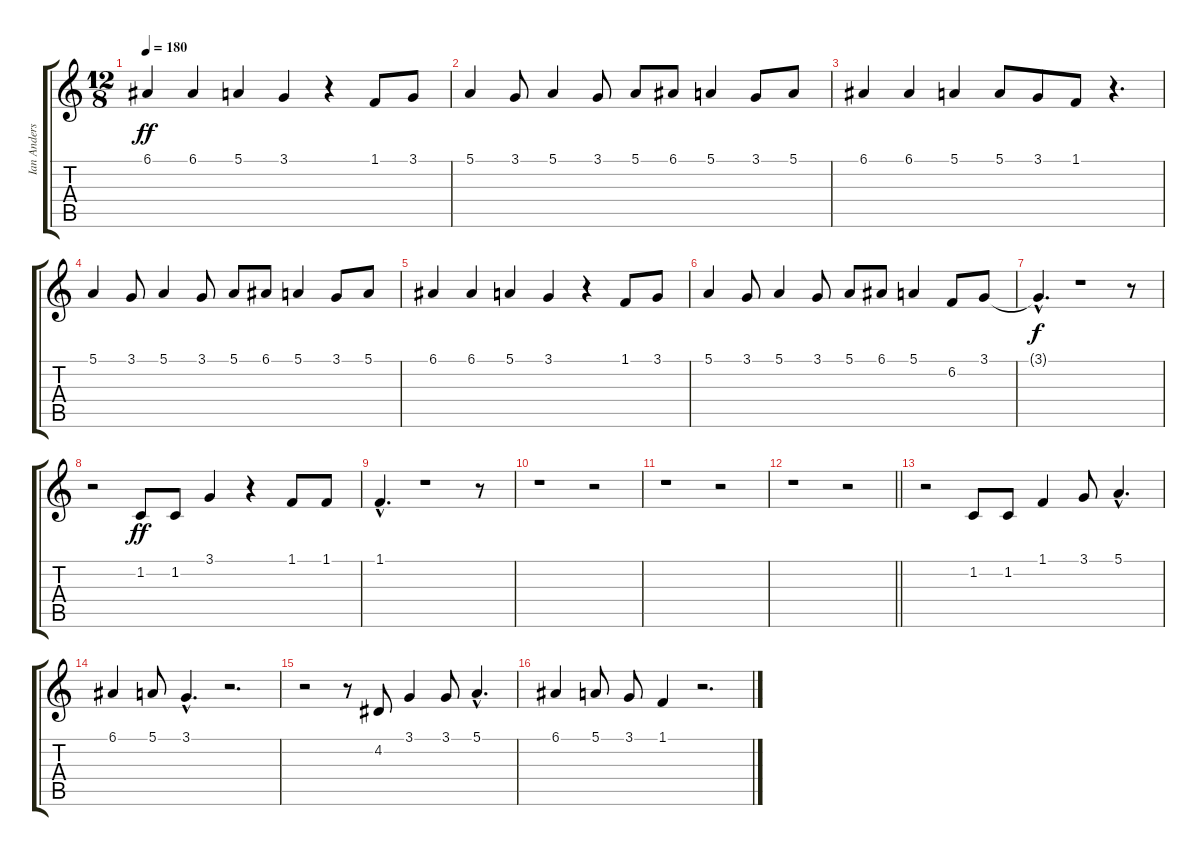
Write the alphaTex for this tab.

\track ("Ian Anderson (vocals)" "Ian Anders") {instrument stringensemble1}
\staff {score tabs}
\tuning (E4 B3 G3 D3 A2 E2) {hide}
\ts (12 8)
\tempo 180
\clef g2
\ks c
6.1.4{dy ff} 6.1.4 5.1.4 3.1.4 r.4 1.1.8 3.1.8 |
5.1.4 3.1.8 5.1.4 3.1.8 5.1.8 6.1.8 5.1.4 3.1.8 5.1.8 |
6.1.4 6.1.4 5.1.4 5.1.8 3.1.8 1.1.8 r.4{d} |
5.1.4 3.1.8 5.1.4 3.1.8 5.1.8 6.1.8 5.1.4 3.1.8 5.1.8 |
6.1.4 6.1.4 5.1.4 3.1.4 r.4 1.1.8 3.1.8 |
5.1.4 3.1.8 5.1.4 3.1.8 5.1.8 6.1.8 5.1.4 6.2.8 3.1.8 |
3.1{hac t}.4{d dy f} r.1 r.8 |
r.2 1.2.8{dy ff} 1.2.8 3.1.4 r.4 1.1.8 1.1.8 |
1.1{hac}.4{d} r.1 r.8 |
r.1 r.2 |
r.1 r.2 |
\barLineRight lightlight
r.1 r.2 |
r.2 1.2.8 1.2.8 1.1.4 3.1.8 5.1{hac}.4{d} |
6.1.4 5.1.8 3.1{hac}.4{d} r.2{d} |
r.2 r.8 4.2.8 3.1.4 3.1.8 5.1{hac}.4{d} |
6.1.4 5.1.8 3.1.8 1.1.4 r.2{d}
